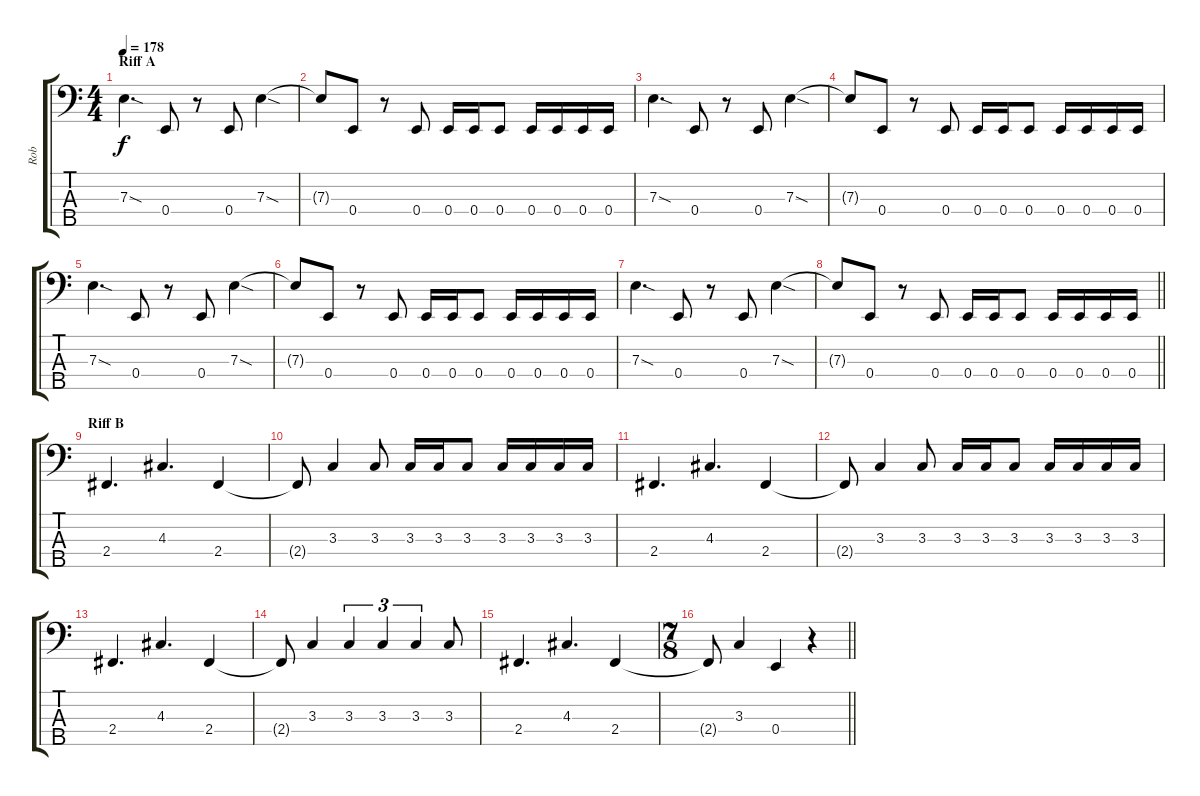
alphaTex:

\track ("Rob" "Rob") {instrument electricbassfinger}
\staff {score tabs}
\tuning (G2 D2 A1 E1 B0) {hide}
\ts (4 4)
\section ("" "Riff A")
\tempo 178
\clef f4
\ks c
7.3{sod}.4{d dy f} 0.4.8 r.8 0.4.8 7.3{sod}.4 |
7.3{t}.8 0.4.8 r.8 0.4.8 0.4.16 0.4.16 0.4.8 0.4.16 0.4.16 0.4.16 0.4.16 |
7.3{sod}.4{d} 0.4.8 r.8 0.4.8 7.3{sod}.4 |
7.3{t}.8 0.4.8 r.8 0.4.8 0.4.16 0.4.16 0.4.8 0.4.16 0.4.16 0.4.16 0.4.16 |
7.3{sod}.4{d} 0.4.8 r.8 0.4.8 7.3{sod}.4 |
7.3{t}.8 0.4.8 r.8 0.4.8 0.4.16 0.4.16 0.4.8 0.4.16 0.4.16 0.4.16 0.4.16 |
7.3{sod}.4{d} 0.4.8 r.8 0.4.8 7.3{sod}.4 |
\barLineRight lightlight
7.3{t}.8 0.4.8 r.8 0.4.8 0.4.16 0.4.16 0.4.8 0.4.16 0.4.16 0.4.16 0.4.16 |
\section ("" "Riff B")
2.4.4{d} 4.3.4{d} 2.4.4 |
2.4{t}.8 3.3.4 3.3.8 3.3.16 3.3.16 3.3.8 3.3.16 3.3.16 3.3.16 3.3.16 |
2.4.4{d} 4.3.4{d} 2.4.4 |
2.4{t}.8 3.3.4 3.3.8 3.3.16 3.3.16 3.3.8 3.3.16 3.3.16 3.3.16 3.3.16 |
2.4.4{d} 4.3.4{d} 2.4.4 |
2.4{t}.8 3.3.4 3.3.4{tu (3 2)} 3.3.4{tu (3 2)} 3.3.4{tu (3 2)} 3.3.8 |
2.4.4{d} 4.3.4{d} 2.4.4 |
\ts (7 8)
\barLineRight lightlight
2.4{t}.8 3.3.4 0.4.4 r.4
